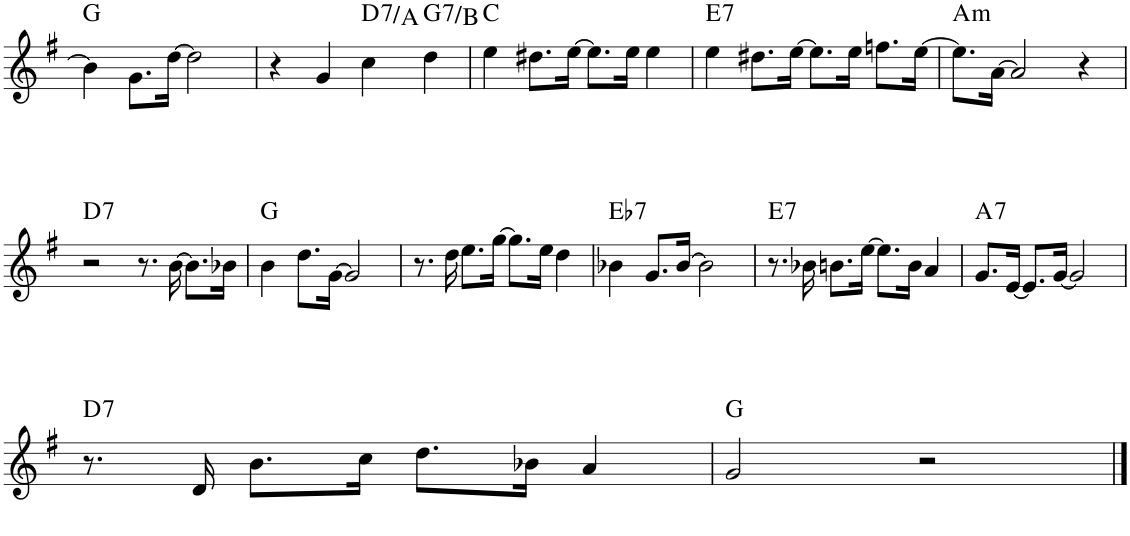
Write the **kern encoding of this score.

**kern	**harte
*part1	*part1
*staff1	*
*I"Piano	*
*I'Pno.	*
!!LO:PB:g=z
*clefG2	*
*k[f#]	*
*M4/4	*
=47	=47
4b\]	G:maj
8.g\L	.
[16dd\Jk	.
2dd\]	.
=48	=48
4r	.
4g/	.
!	!LO:H:kt=7
4cc\	D:7/5
!	!LO:H:kt=7
4dd\	G:7/3
=49	=49
4ee\	C:maj
8.dd#X\L	.
[16ee\Jk	.
8.ee\L]	.
16ee\Jk	.
4ee\	.
=50	=50
!	!LO:H:kt=7
4ee\	E:7
8.dd#X\L	.
[16ee\Jk	.
8.ee\L]	.
16ee\Jk	.
8.ffn\L	.
[16ee\Jk	.
=51	=51
!	!LO:H:kt=m
8.ee\L]	A:min
[16a\Jk	.
2a/]	.
4r	.
!!LO:LB:g=z
=52	=52
!	!LO:H:kt=7
2r	D:7
8.r	.
[16b\	.
8.b\L]	.
16b-X\Jk	.
=53	=53
4b\	G:maj
8.dd\L	.
[16g\Jk	.
2g/]	.
=54	=54
8.r	.
16dd\	.
8.ee\L	.
[16gg\Jk	.
8.gg\L]	.
16ee\Jk	.
4dd\	.
=55	=55
!	!LO:H:kt=7
4b-X\	Eb:7
8.g/L	.
[16b-/Jk	.
2b-\]	.
=56	=56
!	!LO:H:kt=7
8.r	E:7
16b-X\	.
8.bn\L	.
[16ee\Jk	.
8.ee\L]	.
16b\Jk	.
4a/	.
=57	=57
!	!LO:H:kt=7
8.g/L	A:7
[16e/Jk	.
8.e/L]	.
[16g/Jk	.
2g/]	.
!!LO:LB:g=z
=58	=58
!	!LO:H:kt=7
8.r	D:7
16d/	.
8.b\L	.
16cc\Jk	.
8.dd\L	.
16b-X\Jk	.
4a/	.
=59	=59
2g/	G:maj
2r	.
==	==
*-	*-
